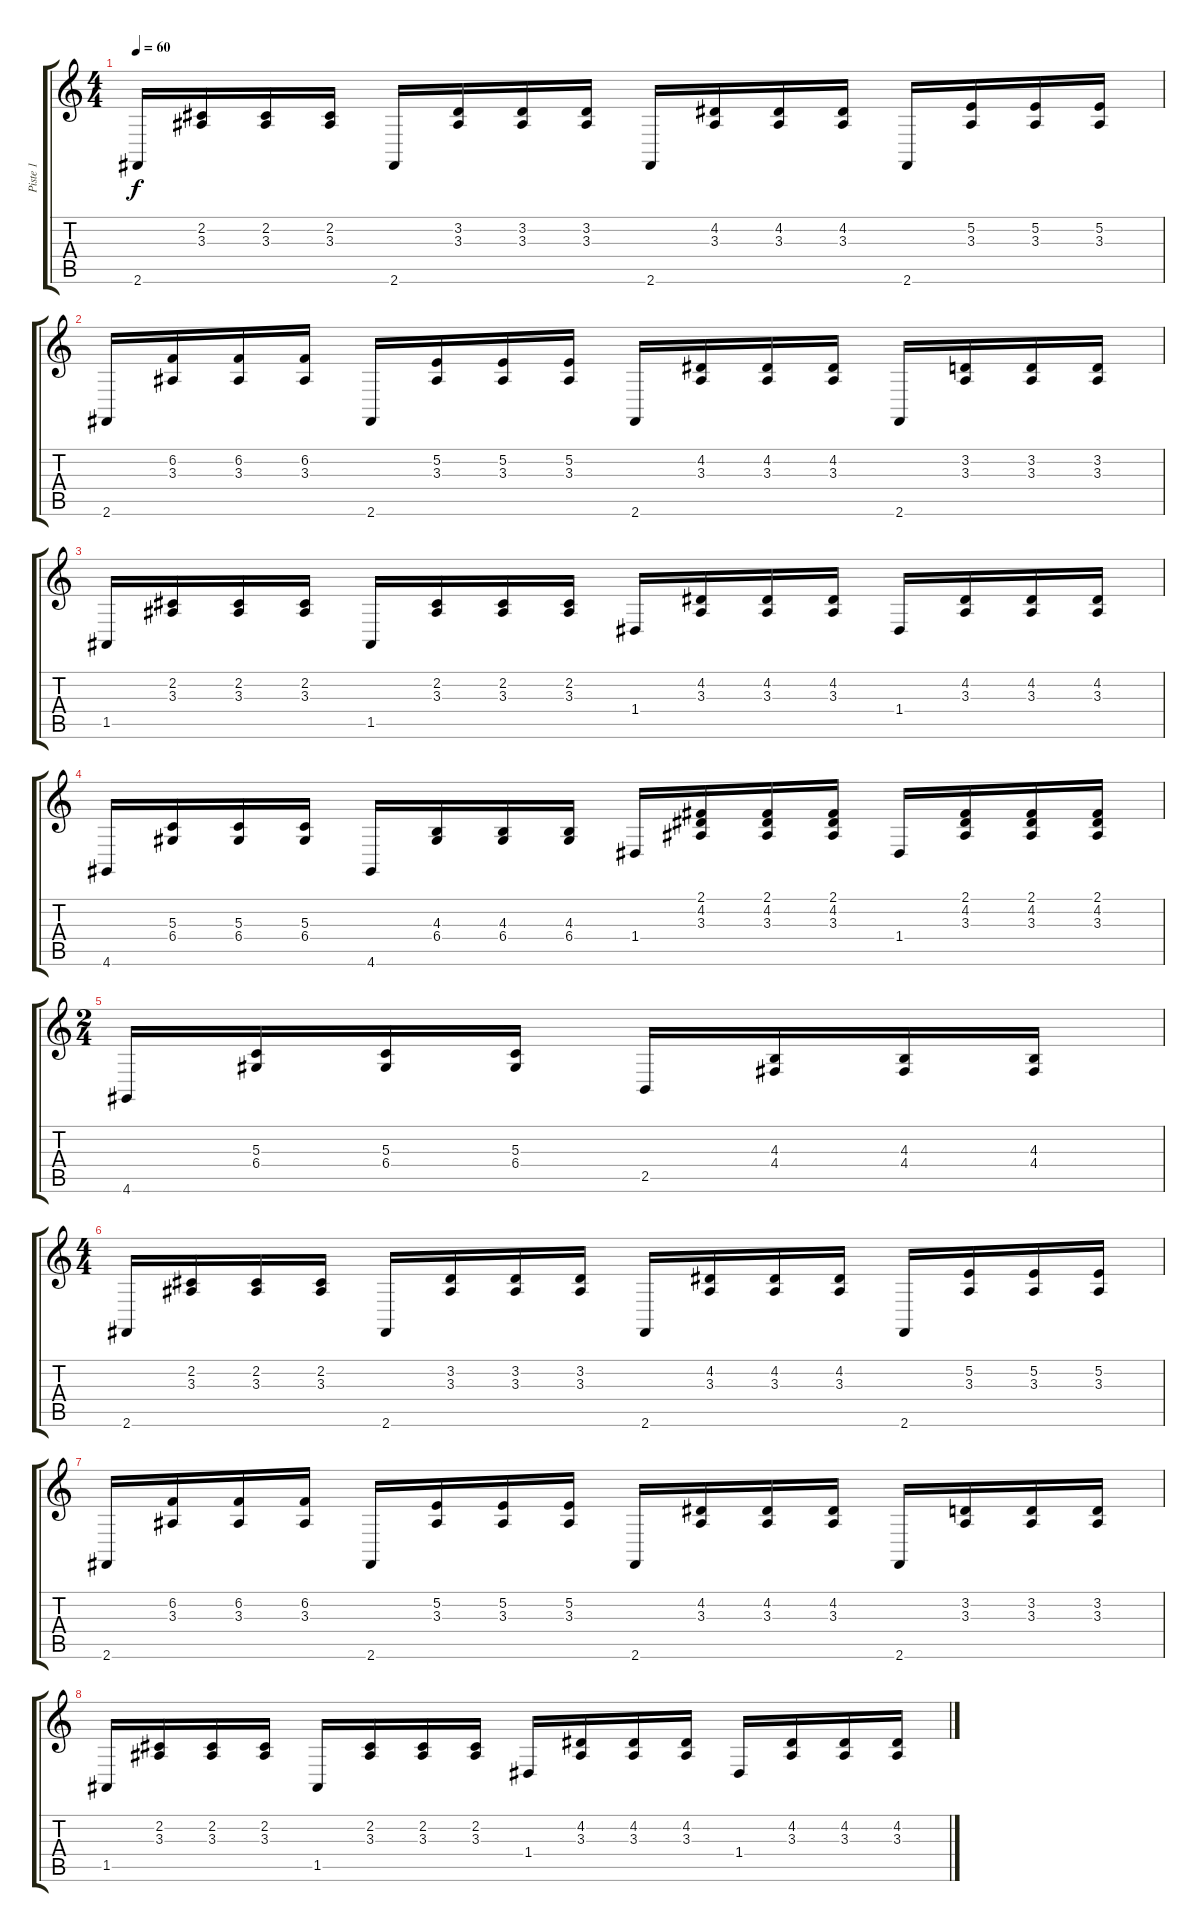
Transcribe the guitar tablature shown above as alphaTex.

\track ("Piste 1" "Piste 1") {instrument piccolo}
\staff {score tabs}
\tuning (E4 B3 G3 D3 A2 E2) {hide}
\ts (4 4)
\tempo 60
\clef g2
\ks c
2.6.16{dy f instrument piccolo} (2.2 3.3).16 (2.2 3.3).16 (2.2 3.3).16 2.6.16 (3.2 3.3).16 (3.2 3.3).16 (3.2 3.3).16 2.6.16 (4.2 3.3).16 (4.2 3.3).16 (4.2 3.3).16 2.6.16 (5.2 3.3).16 (5.2 3.3).16 (5.2 3.3).16 |
2.6.16 (6.2 3.3).16 (6.2 3.3).16 (6.2 3.3).16 2.6.16 (5.2 3.3).16 (5.2 3.3).16 (5.2 3.3).16 2.6.16 (4.2 3.3).16 (4.2 3.3).16 (4.2 3.3).16 2.6.16 (3.2 3.3).16 (3.2 3.3).16 (3.2 3.3).16 |
1.5.16 (2.2 3.3).16 (2.2 3.3).16 (2.2 3.3).16 1.5.16 (2.2 3.3).16 (2.2 3.3).16 (2.2 3.3).16 1.4.16 (4.2 3.3).16 (4.2 3.3).16 (4.2 3.3).16 1.4.16 (4.2 3.3).16 (4.2 3.3).16 (4.2 3.3).16 |
4.6.16 (5.3 6.4).16 (5.3 6.4).16 (5.3 6.4).16 4.6.16 (4.3 6.4).16 (4.3 6.4).16 (4.3 6.4).16 1.4.16 (2.1 4.2 3.3).16 (2.1 4.2 3.3).16 (2.1 4.2 3.3).16 1.4.16 (2.1 4.2 3.3).16 (2.1 4.2 3.3).16 (2.1 4.2 3.3).16 |
\ts (2 4)
4.6.16 (5.3 6.4).16 (5.3 6.4).16 (5.3 6.4).16 2.5.16 (4.3 4.4).16 (4.3 4.4).16 (4.3 4.4).16 |
\ts (4 4)
\section ("" "")
2.6.16 (2.2 3.3).16 (2.2 3.3).16 (2.2 3.3).16 2.6.16 (3.2 3.3).16 (3.2 3.3).16 (3.2 3.3).16 2.6.16 (4.2 3.3).16 (4.2 3.3).16 (4.2 3.3).16 2.6.16 (5.2 3.3).16 (5.2 3.3).16 (5.2 3.3).16 |
2.6.16 (6.2 3.3).16 (6.2 3.3).16 (6.2 3.3).16 2.6.16 (5.2 3.3).16 (5.2 3.3).16 (5.2 3.3).16 2.6.16 (4.2 3.3).16 (4.2 3.3).16 (4.2 3.3).16 2.6.16 (3.2 3.3).16 (3.2 3.3).16 (3.2 3.3).16 |
1.5.16 (2.2 3.3).16 (2.2 3.3).16 (2.2 3.3).16 1.5.16 (2.2 3.3).16 (2.2 3.3).16 (2.2 3.3).16 1.4.16 (4.2 3.3).16 (4.2 3.3).16 (4.2 3.3).16 1.4.16 (4.2 3.3).16 (4.2 3.3).16 (4.2 3.3).16
